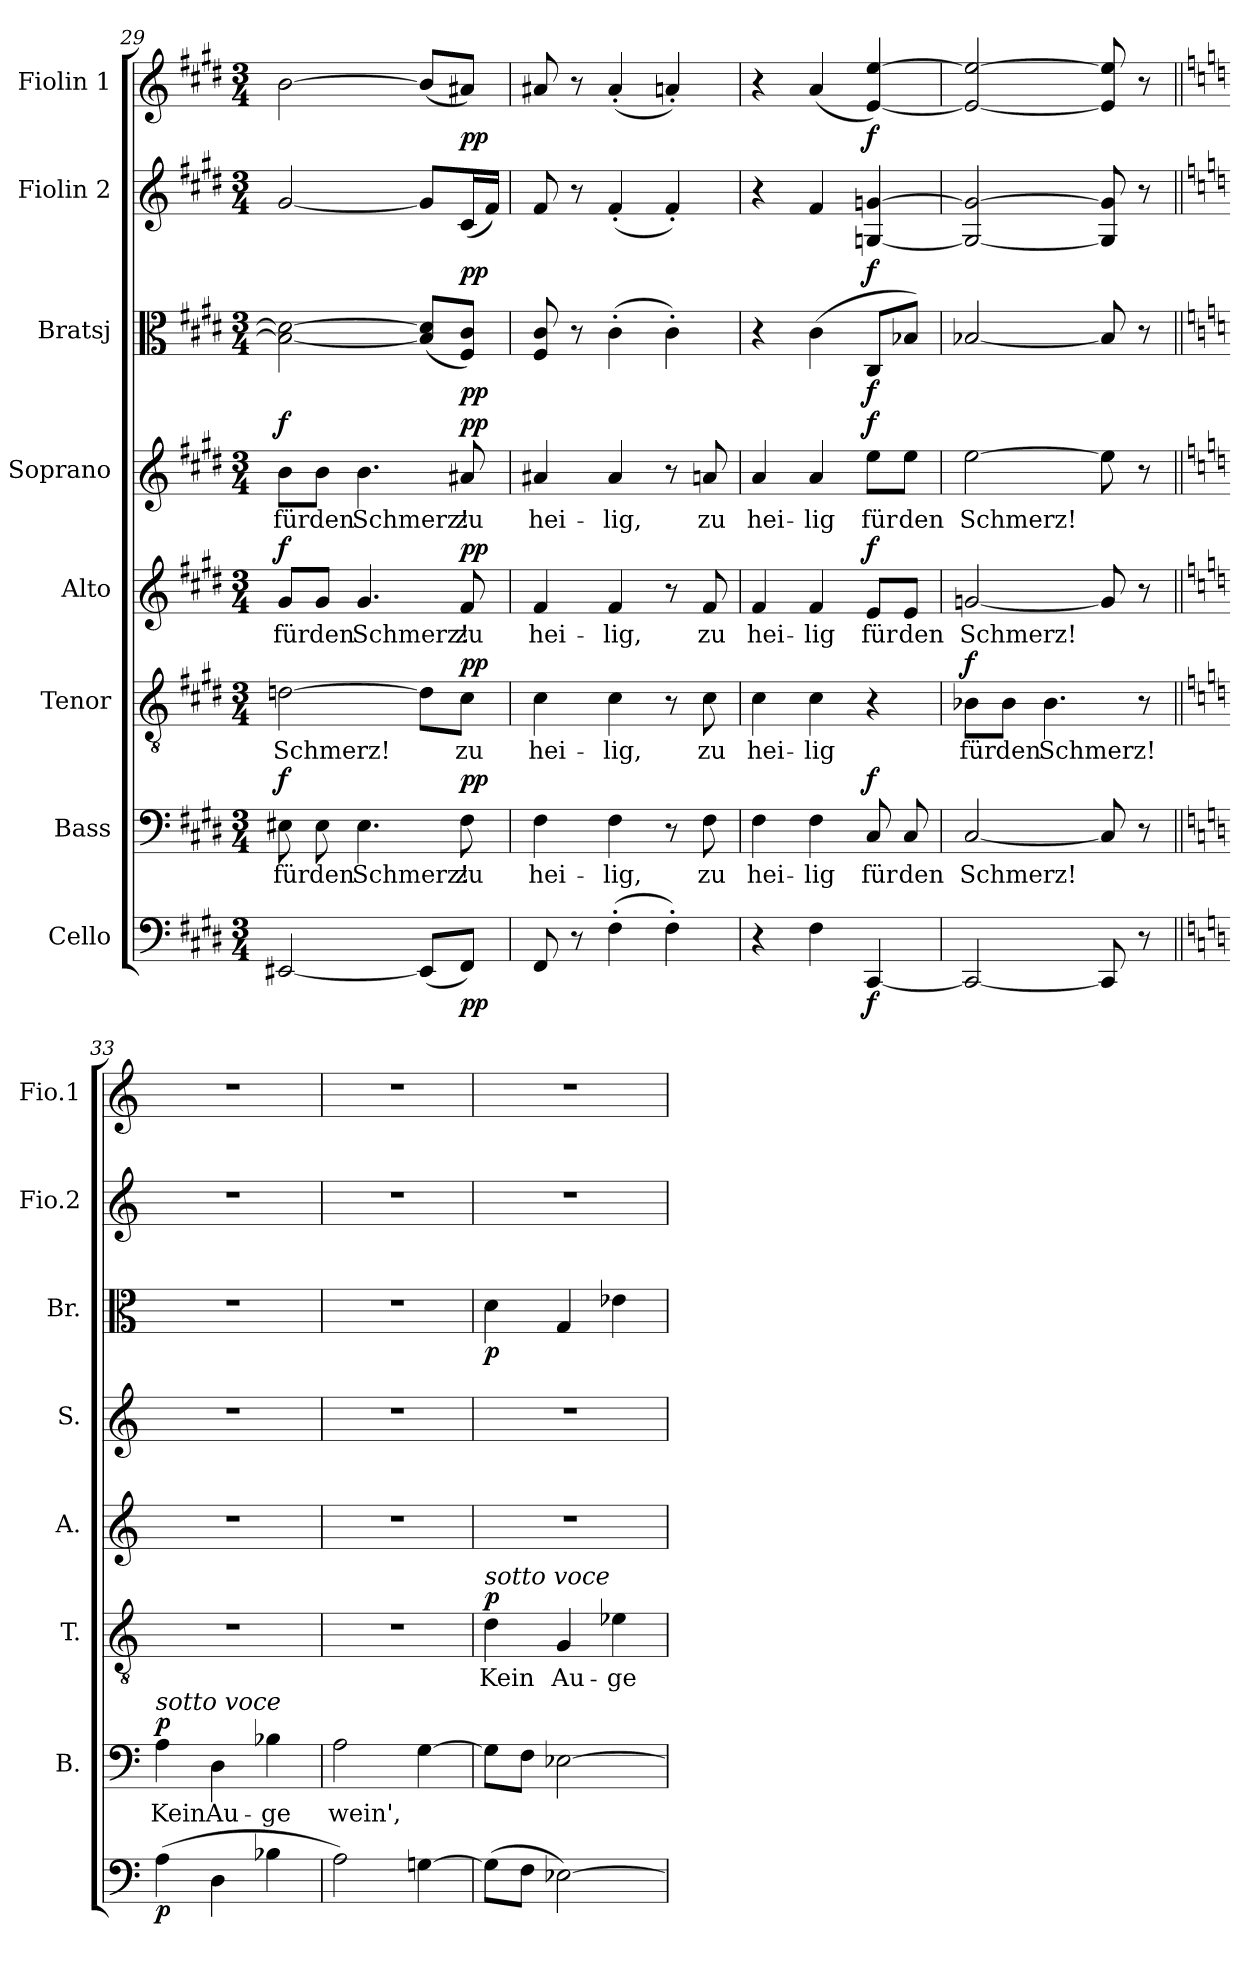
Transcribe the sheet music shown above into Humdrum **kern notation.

**kern	**dynam	**kern	**text	**dynam	**kern	**text	**dynam	**kern	**text	**dynam	**kern	**text	**dynam	**kern	**dynam	**kern	**dynam	**kern	**dynam
*part8	*part8	*part7	*part7	*part7	*part6	*part6	*part6	*part5	*part5	*part5	*part4	*part4	*part4	*part3	*part3	*part2	*part2	*part1	*part1
*staff8	*staff8	*staff7	*staff7	*staff7	*staff6	*staff6	*staff6	*staff5	*staff5	*staff5	*staff4	*staff4	*staff4	*staff3	*staff3	*staff2	*staff2	*staff1	*staff1
*I"Cello	*	*I"Bass	*	*	*I"Tenor	*	*	*I"Alto	*	*	*I"Soprano	*	*	*I"Bratsj	*	*I"Fiolin 2	*	*I"Fiolin 1	*
*	*	*I'B.	*	*	*I'T.	*	*	*I'A.	*	*	*I'S.	*	*	*I'Br.	*	*I'Fio.2	*	*I'Fio.1	*
*clefF4	*	*clefF4	*	*	*clefGv2	*	*	*clefG2	*	*	*clefG2	*	*	*clefC3	*	*clefG2	*	*clefG2	*
*k[f#c#g#d#]	*	*k[f#c#g#d#]	*	*	*k[f#c#g#d#]	*	*	*k[f#c#g#d#]	*	*	*k[f#c#g#d#]	*	*	*k[f#c#g#d#]	*	*k[f#c#g#d#]	*	*k[f#c#g#d#]	*
*M3/4	*	*M3/4	*	*	*M3/4	*	*	*M3/4	*	*	*M3/4	*	*	*M3/4	*	*M3/4	*	*M3/4	*
=29	=29	=29	=29	=29	=29	=29	=29	=29	=29	=29	=29	=29	=29	=29	=29	=29	=29	=29	=29
!	!	!	!LO:LY:b	!LO:DY:a	!	!LO:LY:b	!	!	!LO:LY:b	!LO:DY:a	!	!LO:LY:b	!LO:DY:b	!	!	!	!	!	!
[2EE#X/	.	8E#X\	für	f	[2dn\	Schmerz!	.	8g#/L	für	f	8b\L	für	f	2B\_ 2d\_	.	[2g#/	.	[2b\	.
!	!	!	!LO:LY:b	!	!	!	!	!	!LO:LY:b	!	!	!LO:LY:b	!	!	!	!	!	!	!
.	.	8E#\	den	.	.	.	.	8g#/J	den	.	8b\J	den	.	.	.	.	.	.	.
!	!	!	!LO:LY:b	!	!	!	!	!	!LO:LY:b	!	!	!LO:LY:b	!	!	!	!	!	!	!
.	.	4.E#\	Schmerz!	.	.	.	.	4.g#/	Schmerz!	.	4.b\	Schmerz!	.	.	.	.	.	.	.
(<8EE#/L]	.	.	.	.	8d\L]	.	.	.	.	.	.	.	.	(<8B/] 8d/]L	.	8g#/L]	.	(<8b/L]	.
!	!LO:DY:b	!	!LO:LY:b	!LO:DY:a	!	!LO:LY:b	!LO:DY:a	!	!LO:LY:b	!LO:DY:a	!	!LO:LY:b	!LO:DY:b	!	!LO:DY:b	!	!LO:DY:b	!	!LO:DY:b
8FF#/J)	pp	8F#\	zu	pp	8c#\J	zu	pp	8f#/	zu	pp	8a#X/	zu	pp	8F#/ 8c#/J)	pp	(<16c#/L	pp	8a#X/J)	pp
.	.	.	.	.	.	.	.	.	.	.	.	.	.	.	.	16f#/JJ)	.	.	.
=30	=30	=30	=30	=30	=30	=30	=30	=30	=30	=30	=30	=30	=30	=30	=30	=30	=30	=30	=30
!	!	!	!LO:LY:b	!	!	!LO:LY:b	!	!	!LO:LY:b	!	!	!LO:LY:b	!	!	!	!	!	!	!
8FF#/	.	4F#\	hei-	.	4c#\	hei-	.	4f#/	hei-	.	4a#X/	hei-	.	8F#/ 8c#/	.	8f#/	.	8a#X/	.
8r	.	.	.	.	.	.	.	.	.	.	.	.	.	8r	.	8r	.	8r	.
!	!	!	!LO:LY:b	!	!	!LO:LY:b	!	!	!LO:LY:b	!	!	!LO:LY:b	!	!	!	!	!	!	!
(>4F#'\	.	4F#\	-lig,	.	4c#\	-lig,	.	4f#/	-lig,	.	4a#/	-lig,	.	(>4c#'\	.	(<4f#'/	.	(<4a#'/	.
4F#'\)	.	8r	.	.	8r	.	.	8r	.	.	8r	.	.	4c#'\)	.	4f#'/)	.	4an'/)	.
!	!	!	!LO:LY:b	!	!	!LO:LY:b	!	!	!LO:LY:b	!	!	!LO:LY:b	!	!	!	!	!	!	!
.	.	8F#\	zu	.	8c#\	zu	.	8f#/	zu	.	8an/	zu	.	.	.	.	.	.	.
!!LO:PB:g=z
=31	=31	=31	=31	=31	=31	=31	=31	=31	=31	=31	=31	=31	=31	=31	=31	=31	=31	=31	=31
!	!	!	!LO:LY:b	!	!	!LO:LY:b	!	!	!LO:LY:b	!	!	!LO:LY:b	!	!	!	!	!	!	!
4r	.	4F#\	hei-	.	4c#\	hei-	.	4f#/	hei-	.	4a/	hei-	.	4r	.	4r	.	4r	.
!	!	!	!LO:LY:b	!	!	!LO:LY:b	!	!	!LO:LY:b	!	!	!LO:LY:b	!	!	!	!	!	!	!
4F#\	.	4F#\	-lig	.	4c#\	-lig	.	4f#/	-lig	.	4a/	-lig	.	(>4c#\	.	4f#/	.	(>4a/	.
!	!LO:DY:b	!	!LO:LY:b	!LO:DY:a	!	!	!	!	!LO:LY:b	!LO:DY:a	!	!LO:LY:b	!LO:DY:b	!	!LO:DY:b	!	!LO:DY:b	!	!LO:DY:b
[4CC#/	f	8C#/	für	f	4r	.	.	8e/L	für	f	8ee\L	für	f	8C#/L	f	[4Gn/ [4gn/	f	[4e/ [4ee/)	f
!	!	!	!LO:LY:b	!	!	!	!	!	!LO:LY:b	!	!	!LO:LY:b	!	!	!	!	!	!	!
.	.	8C#/	den	.	.	.	.	8e/J	den	.	8ee\J	den	.	8B-X/J)	.	.	.	.	.
=32	=32	=32	=32	=32	=32	=32	=32	=32	=32	=32	=32	=32	=32	=32	=32	=32	=32	=32	=32
!	!	!	!LO:LY:b	!	!	!LO:LY:b	!LO:DY:a	!	!LO:LY:b	!	!	!LO:LY:b	!	!	!	!	!	!	!
2CC#/_	.	[2C#/	Schmerz!	.	8B-X\L	für	f	[2gn/	Schmerz!	.	[2ee\	Schmerz!	.	[2B-X/	.	2G/_ 2g/_	.	2e/_ 2ee/_	.
!	!	!	!	!	!	!LO:LY:b	!	!	!	!	!	!	!	!	!	!	!	!	!
.	.	.	.	.	8B-\J	den	.	.	.	.	.	.	.	.	.	.	.	.	.
!	!	!	!	!	!	!LO:LY:b	!	!	!	!	!	!	!	!	!	!	!	!	!
.	.	.	.	.	4.B-\	Schmerz!	.	.	.	.	.	.	.	.	.	.	.	.	.
8CC#/]	.	8C#/]	.	.	.	.	.	8g/]	.	.	8ee\]	.	.	8B-/]	.	8G/] 8g/]	.	8e/] 8ee/]	.
8r	.	8r	.	.	8r	.	.	8r	.	.	8r	.	.	8r	.	8r	.	8r	.
=33||	=33||	=33||	=33||	=33||	=33||	=33||	=33||	=33||	=33||	=33||	=33||	=33||	=33||	=33||	=33||	=33||	=33||	=33||	=33||
*k[]	*	*k[]	*	*	*k[]	*	*	*k[]	*	*	*k[]	*	*	*k[]	*	*k[]	*	*k[]	*
!	!	!LO:TX:a:i:t=sotto voce	!	!	!	!	!	!	!	!	!	!	!	!	!	!	!	!	!
!	!LO:DY:b	!	!LO:LY:b	!LO:DY:a	!	!	!	!	!	!	!	!	!	!	!	!	!	!	!
(>4A\	p	4A\	Kein	p	2.r	.	.	2.r	.	.	2.r	.	.	2.r	.	2.r	.	2.r	.
!	!	!	!LO:LY:b	!	!	!	!	!	!	!	!	!	!	!	!	!	!	!	!
4D\	.	4D\	Au-	.	.	.	.	.	.	.	.	.	.	.	.	.	.	.	.
!	!	!	!LO:LY:b	!	!	!	!	!	!	!	!	!	!	!	!	!	!	!	!
4B-X\	.	4B-X\	-ge	.	.	.	.	.	.	.	.	.	.	.	.	.	.	.	.
=34	=34	=34	=34	=34	=34	=34	=34	=34	=34	=34	=34	=34	=34	=34	=34	=34	=34	=34	=34
!	!	!	!LO:LY:b	!	!	!	!	!	!	!	!	!	!	!	!	!	!	!	!
2A\)	.	2A\	wein',	.	2.r	.	.	2.r	.	.	2.r	.	.	2.r	.	2.r	.	2.r	.
[4Gn\	.	[4G\	.	.	.	.	.	.	.	.	.	.	.	.	.	.	.	.	.
=35	=35	=35	=35	=35	=35	=35	=35	=35	=35	=35	=35	=35	=35	=35	=35	=35	=35	=35	=35
!	!	!	!	!	!LO:TX:a:i:t=sotto voce	!	!	!	!	!	!	!	!	!	!	!	!	!	!
!	!	!	!	!	!	!LO:LY:b	!LO:DY:a	!	!	!	!	!	!	!	!LO:DY:b	!	!	!	!
(>8G\L]	.	8G\L]	.	.	4d\	Kein	p	2.r	.	.	2.r	.	.	4d\	p	2.r	.	2.r	.
8F\J	.	8F\J	.	.	.	.	.	.	.	.	.	.	.	.	.	.	.	.	.
!	!	!	!	!	!	!LO:LY:b	!	!	!	!	!	!	!	!	!	!	!	!	!
[2E-X\)	.	[2E-X\	.	.	4G/	Au-	.	.	.	.	.	.	.	4G/	.	.	.	.	.
!	!	!	!	!	!	!LO:LY:b	!	!	!	!	!	!	!	!	!	!	!	!	!
.	.	.	.	.	4e-X\	-ge	.	.	.	.	.	.	.	4e-X\	.	.	.	.	.
=	=	=	=	=	=	=	=	=	=	=	=	=	=	=	=	=	=	=	=
*-	*-	*-	*-	*-	*-	*-	*-	*-	*-	*-	*-	*-	*-	*-	*-	*-	*-	*-	*-
